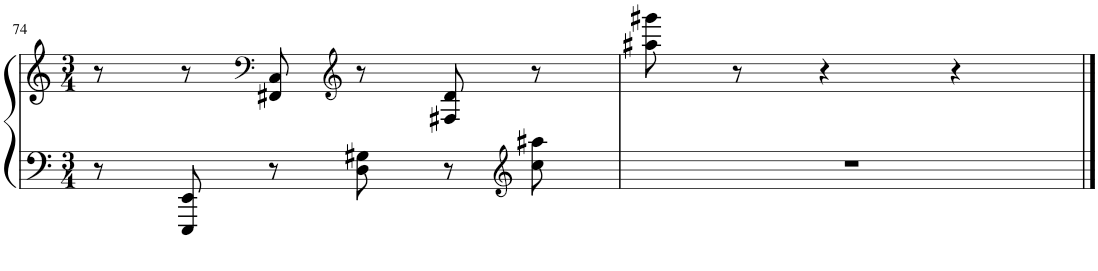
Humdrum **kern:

**kern	**kern
*part1	*part1
*staff2	*staff1
*I"Piano	*
*I'Pno.	*
!!LO:PB:g=z
*clefF4	*clefG2
*k[]	*k[]
*M3/4	*M3/4
=74	=74
8r	8r
8EEE/ 8EE/	8r
*	*clefF4
8r	8FF#X/ 8C/
*	*clefG2
8D\ 8G#X\	8r
8r	8F#X/ 8d/
*clefG2	*
8cc\ 8aa#X\	8r
=75	=75
2.r	8aa#X\ 8ggg#X\
.	8r
.	4r
.	4r
==	==
*-	*-
